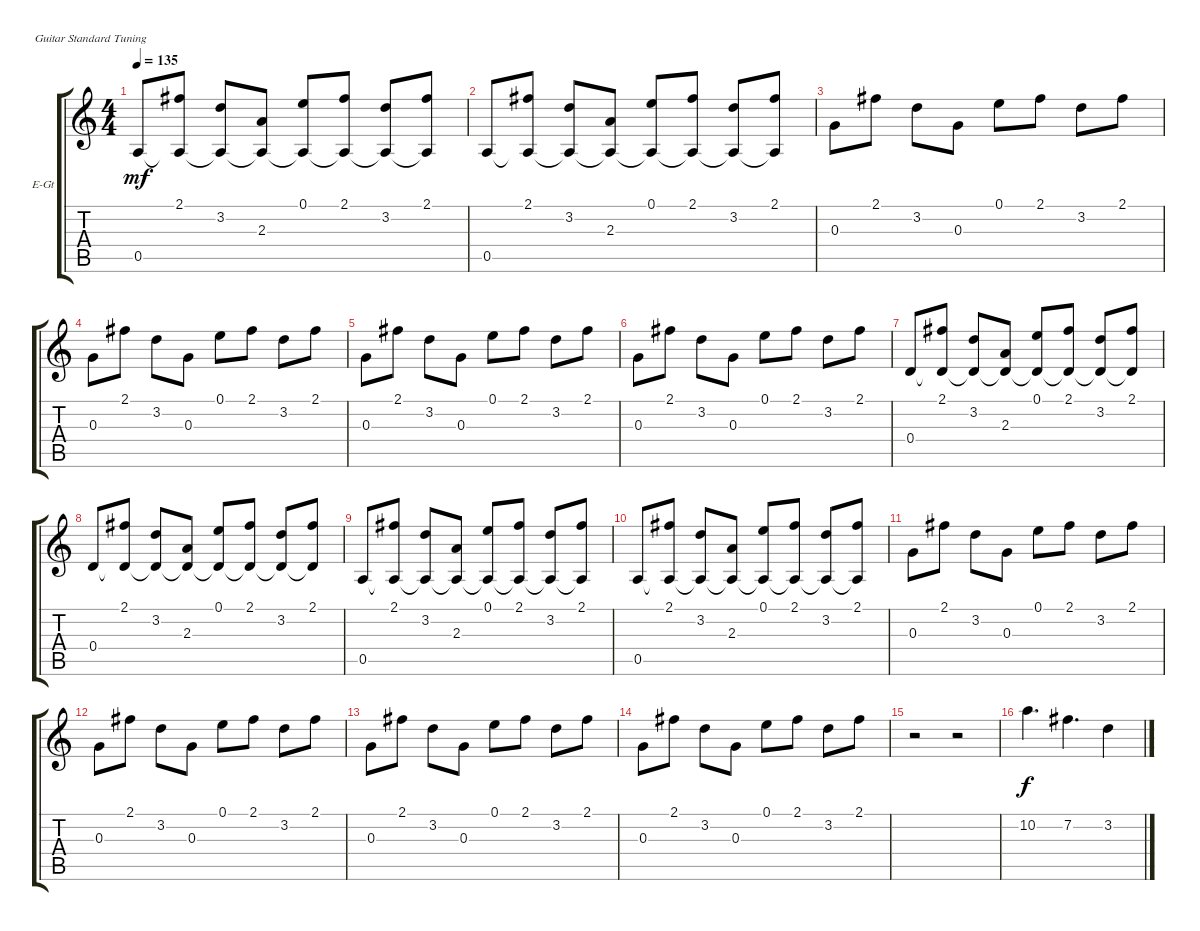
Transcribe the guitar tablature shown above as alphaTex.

\defaultSystemsLayout 4
\bracketExtendMode groupsimilarinstruments
\firstSystemTrackNameOrientation horizontal
\otherSystemsTrackNameOrientation horizontal
\track ("vstavki" "E-Gt") {instrument electricguitarclean}
\staff {score tabs}
\tuning (E4 B3 G3 D3 A2 E2)
\ts (4 4)
\tempo 135
\clef g2
\ks c
0.5.8{dy mf} (2.1 0.5{t}).8 (3.2 0.5{t}).8 (2.3 0.5{t}).8 (0.1 0.5{t}).8 (2.1 0.5{t}).8 (3.2 0.5{t}).8 (2.1 0.5{t}).8 |
0.5.8 (2.1 0.5{t}).8 (3.2 0.5{t}).8 (2.3 0.5{t}).8 (0.1 0.5{t}).8 (2.1 0.5{t}).8 (3.2 0.5{t}).8 (2.1 0.5{t}).8 |
0.3.8 2.1.8 3.2.8 0.3.8 0.1.8 2.1.8 3.2.8 2.1.8 |
0.3.8 2.1.8 3.2.8 0.3.8 0.1.8 2.1.8 3.2.8 2.1.8 |
0.3.8 2.1.8 3.2.8 0.3.8 0.1.8 2.1.8 3.2.8 2.1.8 |
0.3.8 2.1.8 3.2.8 0.3.8 0.1.8 2.1.8 3.2.8 2.1.8 |
0.4.8 (2.1 0.4{t}).8 (3.2 0.4{t}).8 (2.3 0.4{t}).8 (0.1 0.4{t}).8 (2.1 0.4{t}).8 (3.2 0.4{t}).8 (2.1 0.4{t}).8 |
0.4.8 (2.1 0.4{t}).8 (3.2 0.4{t}).8 (2.3 0.4{t}).8 (0.1 0.4{t}).8 (2.1 0.4{t}).8 (3.2 0.4{t}).8 (2.1 0.4{t}).8 |
0.5.8 (2.1 0.5{t}).8 (3.2 0.5{t}).8 (2.3 0.5{t}).8 (0.1 0.5{t}).8 (2.1 0.5{t}).8 (3.2 0.5{t}).8 (2.1 0.5{t}).8 |
0.5.8 (2.1 0.5{t}).8 (3.2 0.5{t}).8 (2.3 0.5{t}).8 (0.1 0.5{t}).8 (2.1 0.5{t}).8 (3.2 0.5{t}).8 (2.1 0.5{t}).8 |
0.3.8 2.1.8 3.2.8 0.3.8 0.1.8 2.1.8 3.2.8 2.1.8 |
0.3.8 2.1.8 3.2.8 0.3.8 0.1.8 2.1.8 3.2.8 2.1.8 |
0.3.8 2.1.8 3.2.8 0.3.8 0.1.8 2.1.8 3.2.8 2.1.8 |
0.3.8 2.1.8 3.2.8 0.3.8 0.1.8 2.1.8 3.2.8 2.1.8 |
r.2 r.2 |
10.2.4{d dy f} 7.2.4{d} 3.2.4
